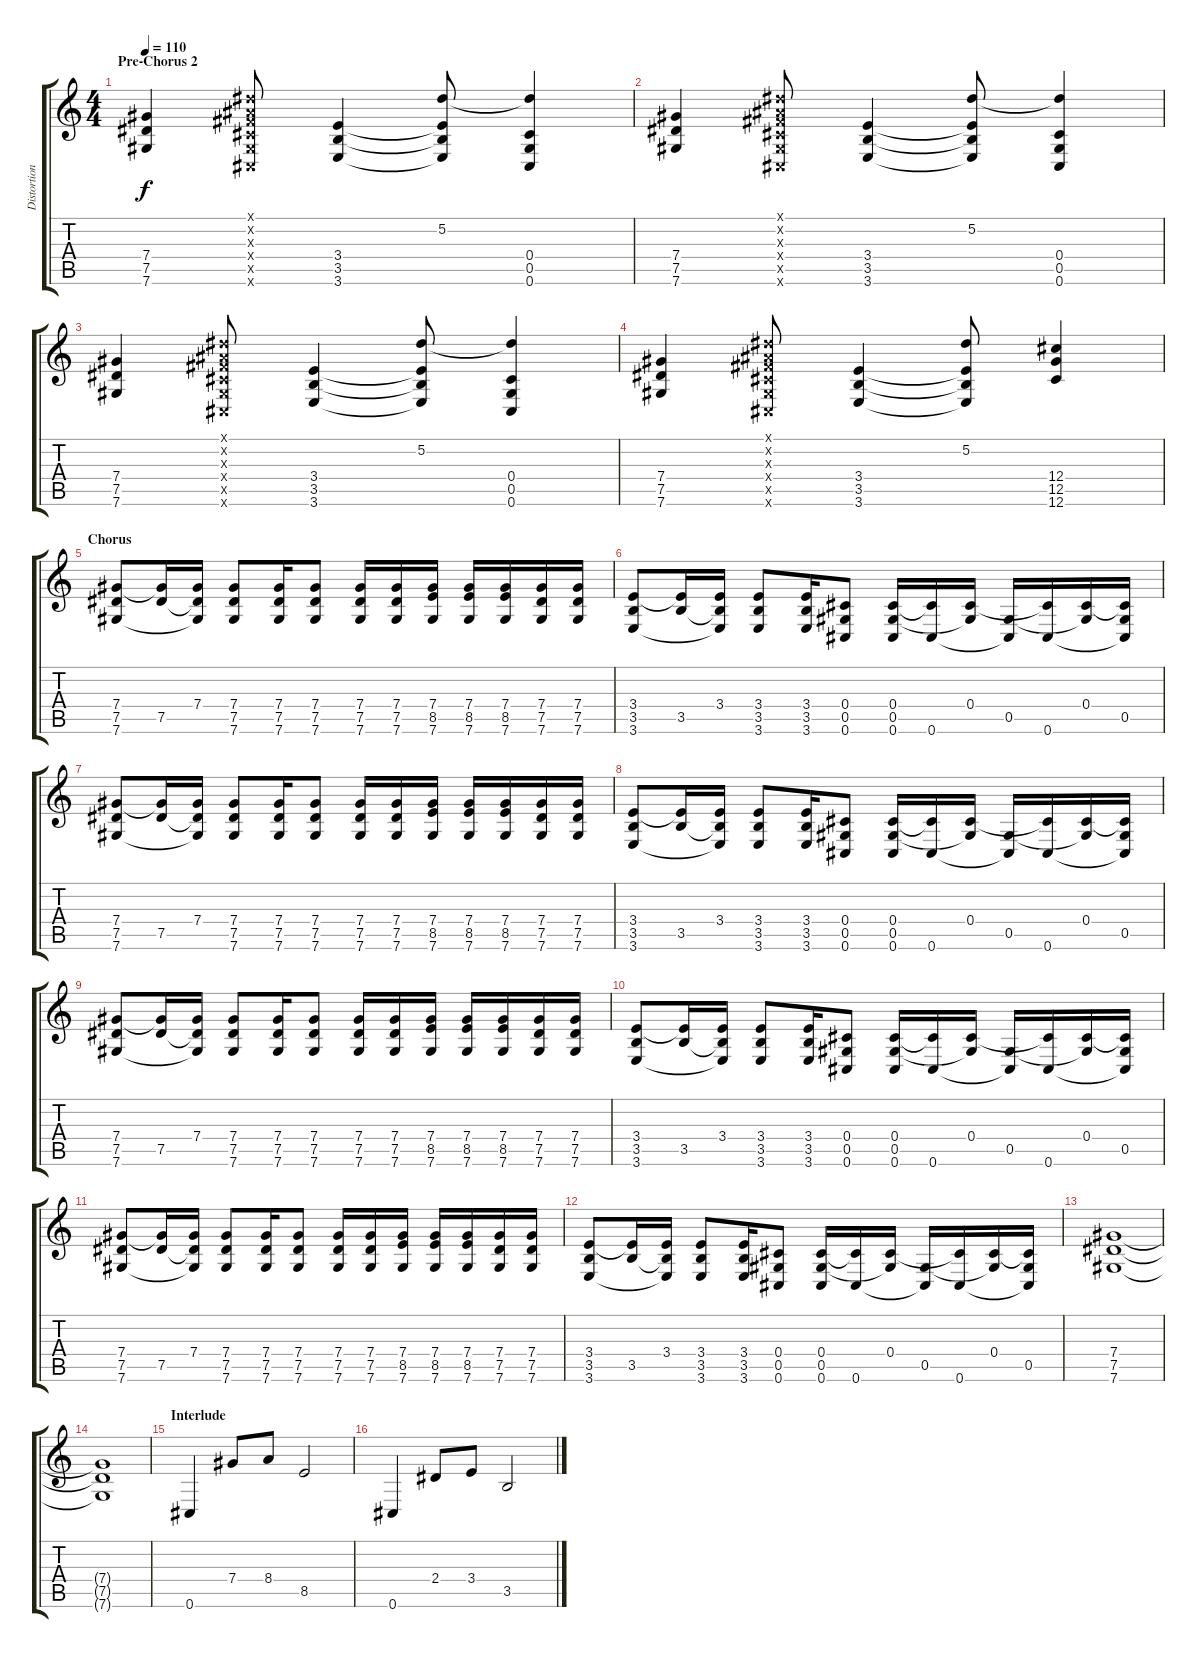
\track ("Distortion Guitar" "Distortion") {instrument distortionguitar}
\staff {score tabs}
\tuning (Eb4 Bb3 Gb3 Db3 Ab2 Db2) {hide}
\ts (4 4)
\section ("" "Pre-Chorus 2")
\tempo 110
\clef g2
\ks c
(7.4 7.5 7.6).4{dy f} (0.1{x} 0.2{x} 0.3{x} 0.4{x} 0.5{x} 0.6{x}).8 (3.4 3.5 3.6).4 (5.2 3.4{t} 3.5{t} 3.6{t}).8 (5.2{t} 0.4 0.5 0.6).4 |
(7.4 7.5 7.6).4 (0.1{x} 0.2{x} 0.3{x} 0.4{x} 0.5{x} 0.6{x}).8 (3.4 3.5 3.6).4 (5.2 3.4{t} 3.5{t} 3.6{t}).8 (5.2{t} 0.4 0.5 0.6).4 |
(7.4 7.5 7.6).4 (0.1{x} 0.2{x} 0.3{x} 0.4{x} 0.5{x} 0.6{x}).8 (3.4 3.5 3.6).4 (5.2 3.4{t} 3.5{t} 3.6{t}).8 (5.2{t} 0.4 0.5 0.6).4 |
(7.4 7.5 7.6).4 (0.1{x} 0.2{x} 0.3{x} 0.4{x} 0.5{x} 0.6{x}).8 (3.4 3.5 3.6).4 (5.2 3.4{t} 3.5{t} 3.6{t}).8 (12.4 12.5 12.6).4 |
\section ("" "Chorus")
(7.4 7.5 7.6).8 (7.4{t} 7.5).16 (7.4 7.5{t} 7.6{t}).16 (7.4 7.5 7.6).8 (7.4 7.5 7.6).16 (7.4 7.5 7.6).8 (7.4 7.5 7.6).16 (7.4 7.5 7.6).16 (7.4 8.5 7.6).16 (7.4 8.5 7.6).16 (7.4 8.5 7.6).16 (7.4 7.5 7.6).16 (7.4 7.5 7.6).16 |
(3.4 3.5 3.6).8 (3.4{t} 3.5).16 (3.4 3.5{t} 3.6{t}).16 (3.4 3.5 3.6).8 (3.4 3.5 3.6).16 (0.4 0.5 0.6).8 (0.4 0.5 0.6).16 (0.4{t} 0.6).16 (0.4 0.5{t}).16 (0.5 0.6{t}).16 (0.4{t} 0.6).16 (0.4 0.5{t}).16 (0.4{t} 0.5 0.6{t}).16 |
(7.4 7.5 7.6).8 (7.4{t} 7.5).16 (7.4 7.5{t} 7.6{t}).16 (7.4 7.5 7.6).8 (7.4 7.5 7.6).16 (7.4 7.5 7.6).8 (7.4 7.5 7.6).16 (7.4 7.5 7.6).16 (7.4 8.5 7.6).16 (7.4 8.5 7.6).16 (7.4 8.5 7.6).16 (7.4 7.5 7.6).16 (7.4 7.5 7.6).16 |
(3.4 3.5 3.6).8 (3.4{t} 3.5).16 (3.4 3.5{t} 3.6{t}).16 (3.4 3.5 3.6).8 (3.4 3.5 3.6).16 (0.4 0.5 0.6).8 (0.4 0.5 0.6).16 (0.4{t} 0.6).16 (0.4 0.5{t}).16 (0.5 0.6{t}).16 (0.4{t} 0.6).16 (0.4 0.5{t}).16 (0.4{t} 0.5 0.6{t}).16 |
(7.4 7.5 7.6).8 (7.4{t} 7.5).16 (7.4 7.5{t} 7.6{t}).16 (7.4 7.5 7.6).8 (7.4 7.5 7.6).16 (7.4 7.5 7.6).8 (7.4 7.5 7.6).16 (7.4 7.5 7.6).16 (7.4 8.5 7.6).16 (7.4 8.5 7.6).16 (7.4 8.5 7.6).16 (7.4 7.5 7.6).16 (7.4 7.5 7.6).16 |
(3.4 3.5 3.6).8 (3.4{t} 3.5).16 (3.4 3.5{t} 3.6{t}).16 (3.4 3.5 3.6).8 (3.4 3.5 3.6).16 (0.4 0.5 0.6).8 (0.4 0.5 0.6).16 (0.4{t} 0.6).16 (0.4 0.5{t}).16 (0.5 0.6{t}).16 (0.4{t} 0.6).16 (0.4 0.5{t}).16 (0.4{t} 0.5 0.6{t}).16 |
(7.4 7.5 7.6).8 (7.4{t} 7.5).16 (7.4 7.5{t} 7.6{t}).16 (7.4 7.5 7.6).8 (7.4 7.5 7.6).16 (7.4 7.5 7.6).8 (7.4 7.5 7.6).16 (7.4 7.5 7.6).16 (7.4 8.5 7.6).16 (7.4 8.5 7.6).16 (7.4 8.5 7.6).16 (7.4 7.5 7.6).16 (7.4 7.5 7.6).16 |
(3.4 3.5 3.6).8 (3.4{t} 3.5).16 (3.4 3.5{t} 3.6{t}).16 (3.4 3.5 3.6).8 (3.4 3.5 3.6).16 (0.4 0.5 0.6).8 (0.4 0.5 0.6).16 (0.4{t} 0.6).16 (0.4 0.5{t}).16 (0.5 0.6{t}).16 (0.4{t} 0.6).16 (0.4 0.5{t}).16 (0.4{t} 0.5 0.6{t}).16 |
(7.4 7.5 7.6).1 |
(7.4{t} 7.5{t} 7.6{t}).1 |
\section ("" "Interlude")
0.6.4 7.4.8 8.4.8 8.5.2 |
0.6.4 2.4.8 3.4.8 3.5.2
